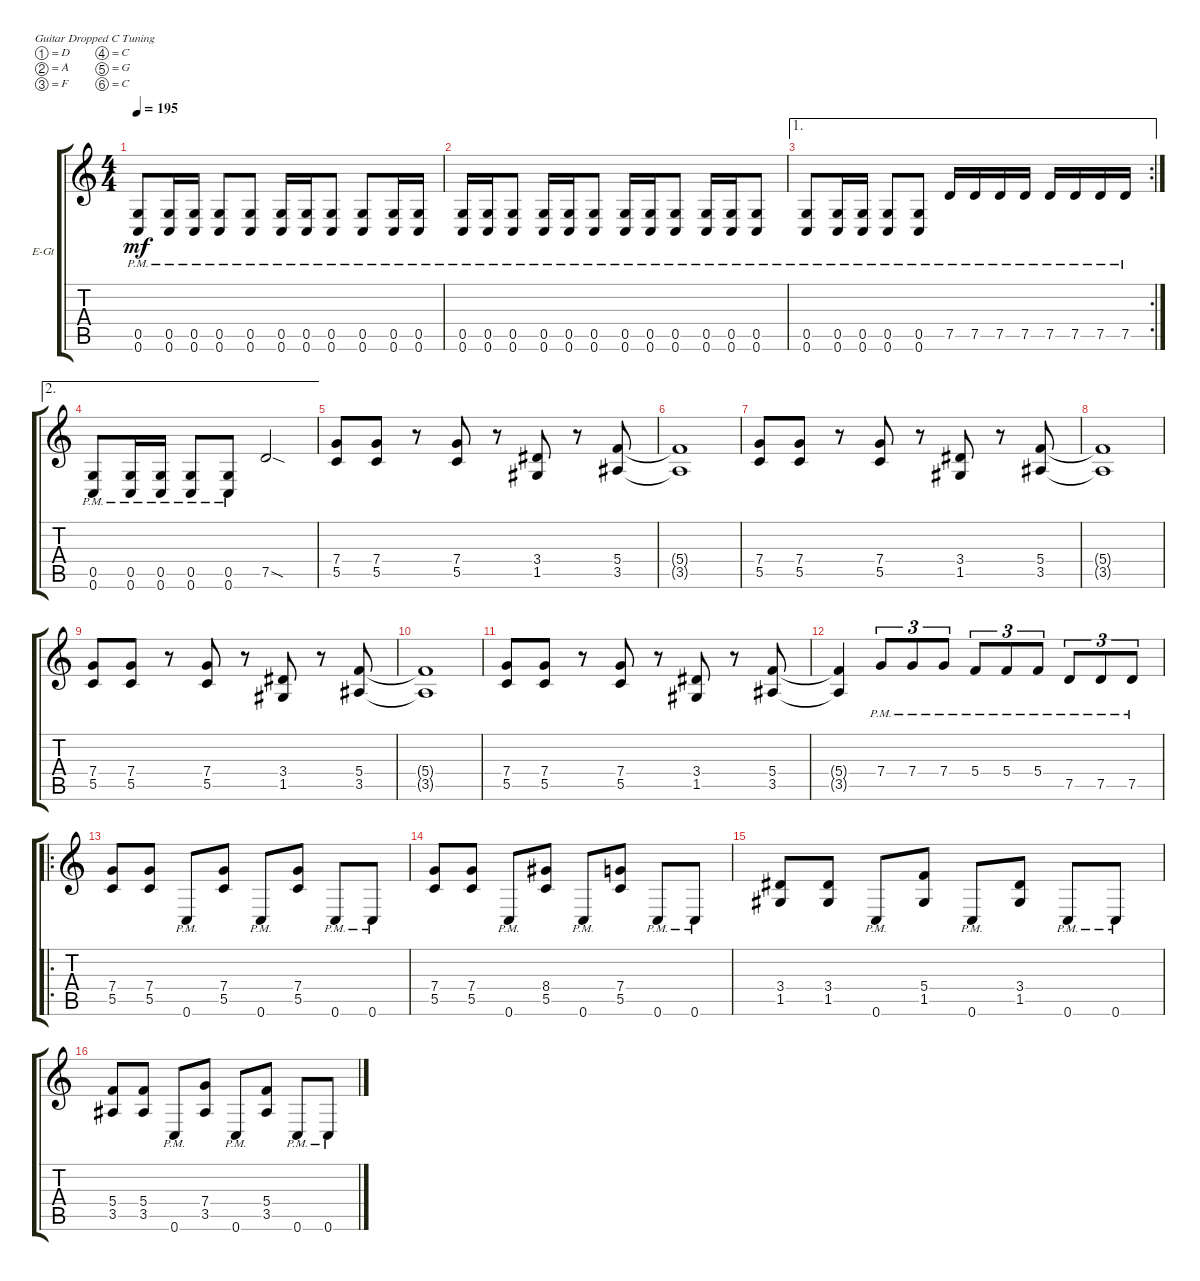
\defaultSystemsLayout 4
\bracketExtendMode groupsimilarinstruments
\firstSystemTrackNameOrientation horizontal
\otherSystemsTrackNameOrientation horizontal
\track ("Guitar 2" "E-Gt") {instrument distortionguitar}
\staff {score tabs}
\tuning (D4 A3 F3 C3 G2 C2)
\ts (4 4)
\tempo 195
\clef g2
\ks c
(0.6{pm} 0.5).8{dy mf} (0.6{pm} 0.5).16 (0.6{pm} 0.5).16 (0.6{pm} 0.5).8 (0.6{pm} 0.5).8 (0.6{pm} 0.5).16 (0.6{pm} 0.5).16 (0.6{pm} 0.5).8 (0.6{pm} 0.5).8 (0.6{pm} 0.5).16 (0.6{pm} 0.5).16 |
(0.6{pm} 0.5).16 (0.6{pm} 0.5).16 (0.6{pm} 0.5).8 (0.6{pm} 0.5).16 (0.6{pm} 0.5).16 (0.6{pm} 0.5).8 (0.6{pm} 0.5).16 (0.6{pm} 0.5).16 (0.6{pm} 0.5).8 (0.6{pm} 0.5).16 (0.6{pm} 0.5).16 (0.6{pm} 0.5).8 |
\ae 1
\rc 2
(0.6{pm} 0.5).8 (0.6{pm} 0.5).16 (0.6{pm} 0.5).16 (0.6{pm} 0.5).8 (0.6{pm} 0.5).8 7.5{pm}.16 7.5{pm}.16 7.5{pm}.16 7.5{pm}.16 7.5{pm}.16 7.5{pm}.16 7.5{pm}.16 7.5{pm}.16 |
\ae 2
(0.6{pm} 0.5).8 (0.6{pm} 0.5).16 (0.6{pm} 0.5).16 (0.6{pm} 0.5).8 (0.6{pm} 0.5).8 7.5{sod}.2 |
(5.5 7.4).8 (5.5 7.4).8 r.8 (5.5 7.4).8 r.8 (1.5 3.4).8 r.8 (3.5 5.4).8 |
(3.5{t} 5.4{t}).1 |
(5.5 7.4).8 (5.5 7.4).8 r.8 (5.5 7.4).8 r.8 (1.5 3.4).8 r.8 (3.5 5.4).8 |
(3.5{t} 5.4{t}).1 |
(5.5 7.4).8 (5.5 7.4).8 r.8 (5.5 7.4).8 r.8 (1.5 3.4).8 r.8 (3.5 5.4).8 |
(3.5{t} 5.4{t}).1 |
(5.5 7.4).8 (5.5 7.4).8 r.8 (5.5 7.4).8 r.8 (1.5 3.4).8 r.8 (3.5 5.4).8 |
(3.5{t} 5.4{t}).4 7.4{pm}.8{tu (3 2)} 7.4{pm}.8{tu (3 2)} 7.4{pm}.8{tu (3 2)} 5.4{pm}.8{tu (3 2)} 5.4{pm}.8{tu (3 2)} 5.4{pm}.8{tu (3 2)} 7.5{pm}.8{tu (3 2)} 7.5{pm}.8{tu (3 2)} 7.5{pm}.8{tu (3 2)} |
\ro
(5.5 7.4).8 (7.4 5.5).8 0.6{pm}.8 (5.5 7.4).8 0.6{pm}.8 (5.5 7.4).8 0.6{pm}.8 0.6{pm}.8 |
(5.5 7.4).8 (7.4 5.5).8 0.6{pm}.8 (5.5 8.4).8 0.6{pm}.8 (5.5 7.4).8 0.6{pm}.8 0.6{pm}.8 |
(1.5 3.4).8 (1.5 3.4).8 0.6{pm}.8 (1.5 5.4).8 0.6{pm}.8 (1.5 3.4).8 0.6{pm}.8 0.6{pm}.8 |
(3.5 5.4).8 (3.5 5.4).8 0.6{pm}.8 (3.5 7.4).8 0.6{pm}.8 (3.5 5.4).8 0.6{pm}.8 0.6{pm}.8
